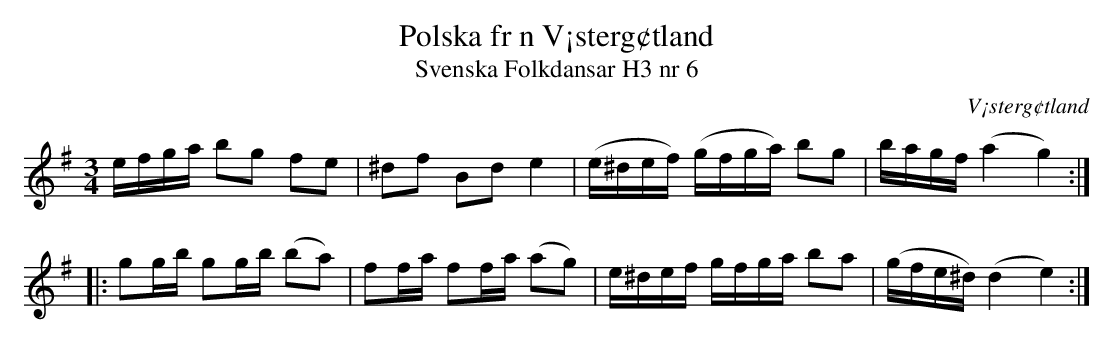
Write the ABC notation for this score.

X:1
T:Polska fr n V¡sterg¢tland
T:Svenska Folkdansar H3 nr 6
O:V¡sterg¢tland
M:3/4
L:1/16
K:Em
efga b2g2 f2e2 | ^d2f2 B2d2 e4 | (e^def) (gfga) b2g2 | bagf (a4 g4) ::
g2gb g2gb (b2a2) | f2fa f2fa (a2g2) | e^def gfga b2a2 | (gfe^d) (d4 e4) :|
